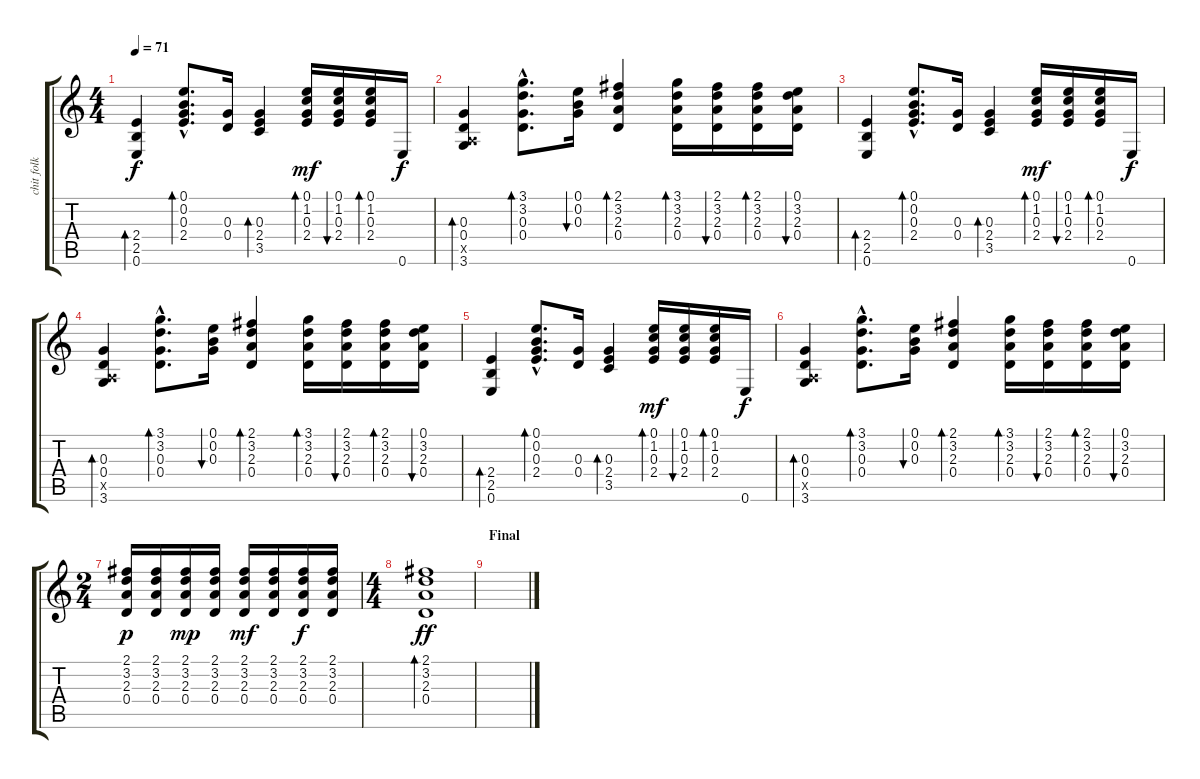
\track ("chit folk 1" "chit folk ") {instrument synthbass2}
\staff {score tabs}
\tuning (E4 B3 G3 D3 A2 E2) {hide}
\ts (4 4)
\tempo 71
\clef g2
\ks c
(2.4 2.5 0.6).4{bd 60 dy f} (0.1{hac} 0.2{hac} 0.3{hac} 2.4{hac}).8{d bd 60} (0.3 0.4).16 (0.3 2.4 3.5).4{bd 60} (0.1 1.2 0.3 2.4).16{bd 60 dy mf} (0.1 1.2 0.3 2.4).16{bu 60} (0.1 1.2 0.3 2.4).16{bd 60} 0.6.16{dy f} |
(0.3 0.4 0.5{x} 3.6).4{bd 60} (3.1{hac} 3.2{hac} 0.3{hac} 0.4{hac}).8{d bd 60} (0.1 0.2 0.3).16{bu 60} (2.1 3.2 2.3 0.4).4{bd 60} (3.1 3.2 2.3 0.4).16{bd 60} (2.1 3.2 2.3 0.4).16{bu 60} (2.1 3.2 2.3 0.4).16{bd 60} (0.1 3.2 2.3 0.4).16{bu 60} |
(2.4 2.5 0.6).4{bd 60} (0.1{hac} 0.2{hac} 0.3{hac} 2.4{hac}).8{d bd 60} (0.3 0.4).16 (0.3 2.4 3.5).4{bd 60} (0.1 1.2 0.3 2.4).16{bd 60 dy mf} (0.1 1.2 0.3 2.4).16{bu 60} (0.1 1.2 0.3 2.4).16{bd 60} 0.6.16{dy f} |
(0.3 0.4 0.5{x} 3.6).4{bd 60} (3.1{hac} 3.2{hac} 0.3{hac} 0.4{hac}).8{d bd 60} (0.1 0.2 0.3).16{bu 60} (2.1 3.2 2.3 0.4).4{bd 60} (3.1 3.2 2.3 0.4).16{bd 60} (2.1 3.2 2.3 0.4).16{bu 60} (2.1 3.2 2.3 0.4).16{bd 60} (0.1 3.2 2.3 0.4).16{bu 60} |
(2.4 2.5 0.6).4{bd 60} (0.1{hac} 0.2{hac} 0.3{hac} 2.4{hac}).8{d bd 60} (0.3 0.4).16 (0.3 2.4 3.5).4{bd 60} (0.1 1.2 0.3 2.4).16{bd 60 dy mf} (0.1 1.2 0.3 2.4).16{bu 60} (0.1 1.2 0.3 2.4).16{bd 60} 0.6.16{dy f} |
(0.3 0.4 0.5{x} 3.6).4{bd 60} (3.1{hac} 3.2{hac} 0.3{hac} 0.4{hac}).8{d bd 60} (0.1 0.2 0.3).16{bu 60} (2.1 3.2 2.3 0.4).4{bd 60} (3.1 3.2 2.3 0.4).16{bd 60} (2.1 3.2 2.3 0.4).16{bu 60} (2.1 3.2 2.3 0.4).16{bd 60} (0.1 3.2 2.3 0.4).16{bu 60} |
\ts (2 4)
(2.1 3.2 2.3 0.4).16{dy p} (2.1 3.2 2.3 0.4).16 (2.1 3.2 2.3 0.4).16{dy mp} (2.1 3.2 2.3 0.4).16 (2.1 3.2 2.3 0.4).16{dy mf} (2.1 3.2 2.3 0.4).16 (2.1 3.2 2.3 0.4).16{dy f} (2.1 3.2 2.3 0.4).16 |
\ts (4 4)
(2.1 3.2 2.3 0.4).1{bd 240 dy ff} |
\section ("" "Final")
